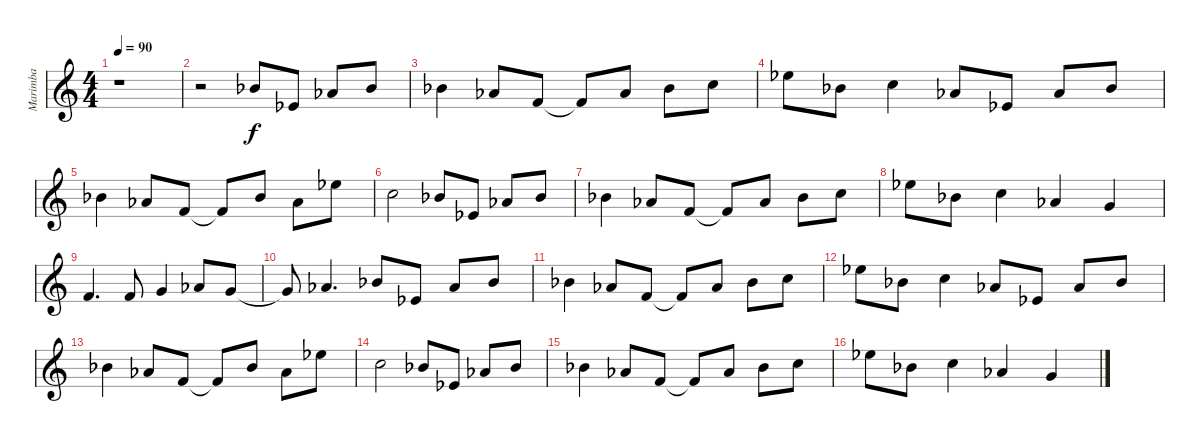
\track ("Marimba" "Marimba") {instrument marimba}
\staff {score}
\tuning (E4 B3 G3 D3 A2 E2) {hide}
\ts (4 4)
\tempo 90
\clef g2
\ks c
r.1{dy f} |
r.2{ot 8vb} 6.1{acc b}.8 4.2{acc b}.8 4.1{acc b}.8 6.1{acc b}.8 |
15.3{acc b}.4 4.1{acc b}.8 1.1.8 1.1{t}.8 4.1{acc b}.8 6.1{acc b}.8 8.1.8 |
11.1{acc b}.8 6.1{acc b}.8 8.1.4 4.1{acc b}.8 4.2{acc b}.8 4.1{acc b}.8 6.1{acc b}.8 |
6.1{acc b}.4 4.1{acc b}.8 1.1.8 1.1{t}.8 6.1{acc b}.8 4.1{acc b}.8 11.1{acc b}.8 |
8.1.2 6.1{acc b}.8 4.2{acc b}.8 4.1{acc b}.8 6.1{acc b}.8 |
15.3{acc b}.4 4.1{acc b}.8 1.1.8 1.1{t}.8 4.1{acc b}.8 6.1{acc b}.8 8.1.8 |
11.1{acc b}.8 6.1{acc b}.8 8.1.4 4.1{acc b}.4 3.1.4 |
1.1.4{d} 1.1.8 3.1.4 4.1{acc b}.8 3.1.8 |
3.1{t}.8 4.1{acc b}.4{d} 6.1{acc b}.8 4.2{acc b}.8 4.1{acc b}.8 6.1{acc b}.8 |
15.3{acc b}.4 4.1{acc b}.8 1.1.8 1.1{t}.8 4.1{acc b}.8 6.1{acc b}.8 8.1.8 |
11.1{acc b}.8 6.1{acc b}.8 8.1.4 4.1{acc b}.8 4.2{acc b}.8 4.1{acc b}.8 6.1{acc b}.8 |
6.1{acc b}.4 4.1{acc b}.8 1.1.8 1.1{t}.8 6.1{acc b}.8 4.1{acc b}.8 11.1{acc b}.8 |
8.1.2 6.1{acc b}.8 4.2{acc b}.8 4.1{acc b}.8 6.1{acc b}.8 |
15.3{acc b}.4 4.1{acc b}.8 1.1.8 1.1{t}.8 4.1{acc b}.8 6.1{acc b}.8 8.1.8 |
11.1{acc b}.8 6.1{acc b}.8 8.1.4 4.1{acc b}.4 3.1.4
